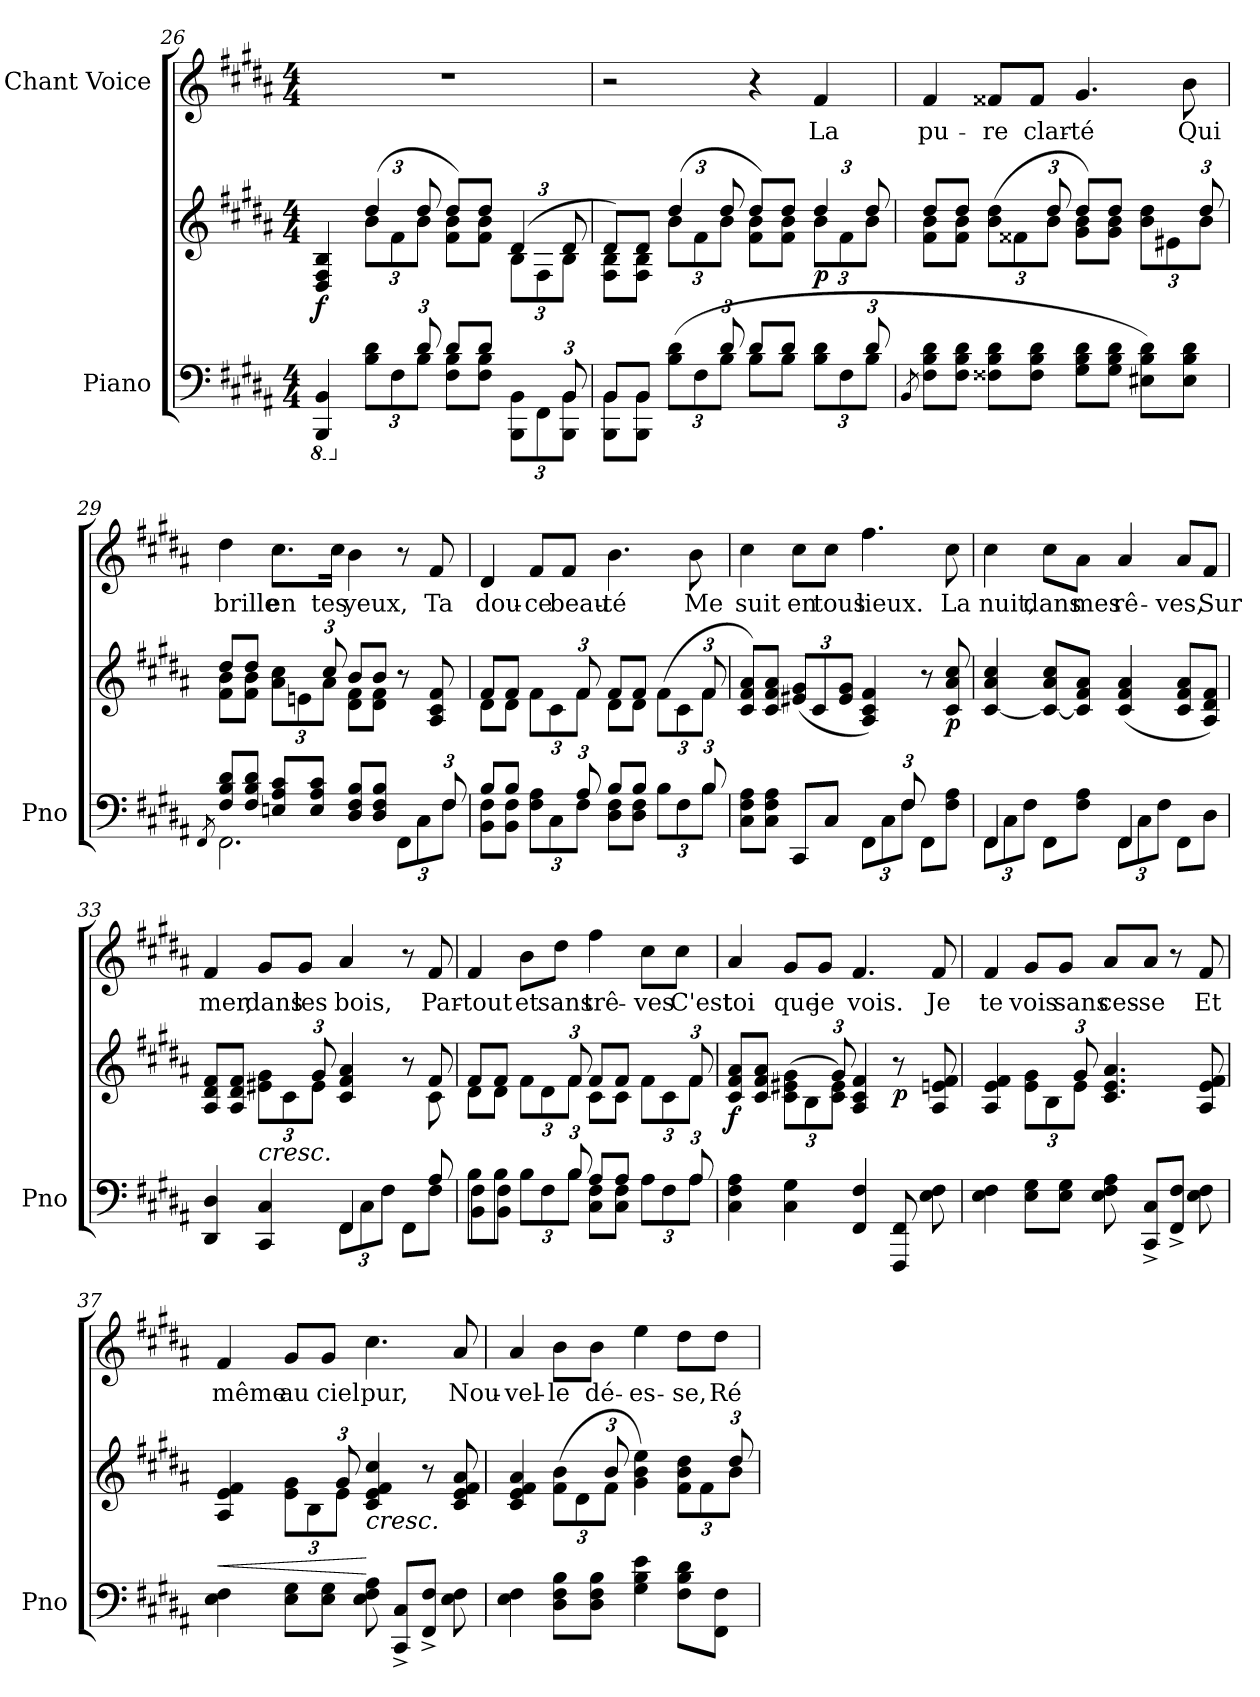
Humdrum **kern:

**kern	**kern	**dynam	**kern	**text
*part2	*part2	*part2	*part1	*part1
*staff3	*staff2	*staff2/3	*staff1	*staff1
*I"Piano	*	*	*I"Chant Voice	*
*I'Pno	*	*	*	*
!!LO:LB:g=z
*clefF4	*clefG2	*	*clefG2	*
*k[f#c#g#d#a#]	*k[f#c#g#d#a#]	*	*k[f#c#g#d#a#]	*
*M4/4	*M4/4	*	*M4/4	*
*8ba	*	*	*	*
=26	=26	=26	=26	=26
*^	*^	*	*	*
!	!	!	!	!LO:DY:b	!	!
4BBBB/ 4BBB/	4ryy	4D#/ 4F#/ 4B/	4ryy	f	1r	.
*X8ba	*	*	*	*	*	*
*Xbrackettup	*	*Xbrackettup	*	*	*	*
6ryy	12B\ 12d#\L	(6dd#/	12b\L	.	.	.
.	12F#\	.	12f#\	.	.	.
12d#/	12B\J	12dd#/	12b\J	.	.	.
8d#/L	8F#\ 8B\L	8dd#/L)	8f#\ 8b\L	.	.	.
8d#/J	8F#\ 8B\J	8dd#/J	8f#\ 8b\J	.	.	.
6ryy	12BBB\ 12BB\L	(6d#/	12B\L	.	.	.
.	12FF#\	.	12F#\	.	.	.
12BB/	12BBB\ 12BB\J	12d#/	12B\J	.	.	.
!!LO:LB:g=z
=27	=27	=27	=27	=27	=27	=27
8BB/L	8BBB\ 8BB\L	8d#/L)	8F#\ 8B\L	.	2r	.
8BB/J	8BBB\ 8BB\J	8d#/J	8F#\ 8B\J	.	.	.
6ryy	(>12B\ 12d#\L	(6dd#/	12b\L	.	.	.
.	12F#\	.	12f#\	.	.	.
12d#/	12B\J	12dd#/	12b\J	.	.	.
8d#/L	8B\L	8dd#/L)	8f#\ 8b\L	.	4r	.
8d#/J	8B\J	8dd#/J	8f#\ 8b\J	.	.	.
!	!	!	!	!LO:DY:b	!	!LO:LY:b
6ryy	12B\ 12d#\L	6dd#/	12b\L	p	4f#/	La
.	12F#\	.	12f#\	.	.	.
12d#/	12B\J	12dd#/	12b\J	.	.	.
*v	*v	*	*	*	*	*
=28	=28	=28	=28	=28	=28
8qBB/	.	.	.	.	.
!	!	!	!	!	!LO:LY:b
8F#\ 8B\ 8d#\L	8dd#/L	8f#\ 8b\L	.	4f#/	pu-
8F#\ 8B\ 8d#\J	8dd#/J	8f#\ 8b\J	.	.	.
!	!	!	!	!	!LO:LY:b
8F##X\ 8B\ 8d#\L	6ryy	(>12b\ 12dd#\L	.	8f##X/L	-re
.	.	12f##X\	.	.	.
!	!	!	!	!	!LO:LY:b
8F##\ 8B\ 8d#\J	.	.	.	8f##/J	clar-
.	12dd#/	12b\J	.	.	.
!	!	!	!	!	!LO:LY:b
8G#\ 8B\ 8d#\L	8dd#/L)	8g#\ 8b\L	.	4.g#/	-té
8G#\ 8B\ 8d#\J	8dd#/J	8g#\ 8b\J	.	.	.
8E#X\ 8B\ 8d#\L)	(>6ryy	12b\ 12dd#\L	.	.	.
.	.	12e#X\	.	.	.
!	!	!	!	!	!LO:LY:b
8E#\ 8B\ 8d#\J	.	.	.	8b\	Qui
.	12dd#/	12b\J	.	.	.
=29	=29	=29	=29	=29	=29
*^	*	*	*	*	*
.	8qFF#/	.	.	.	.	.
!	!	!	!	!	!	!LO:LY:b
8F#/ 8B/ 8d#/L	2.FF#\	8dd#/L)	8f#\ 8b\L	.	4dd#\	brille
8F#/ 8B/ 8d#/J	.	8dd#/J	8f#\ 8b\J	.	.	.
!	!	!	!	!	!	!LO:LY:b
8En/ 8A#/ 8c#/L	.	(>6ryy	12a#\ 12cc#\L	.	8.cc#\L	en
.	.	.	12en\	.	.	.
8E/ 8A#/ 8c#/J	.	.	.	.	.	.
.	.	12cc#/	12a#\J	.	.	.
!	!	!	!	!	!	!LO:LY:b
.	.	.	.	.	16cc#\Jk	tes
!	!	!	!	!	!	!LO:LY:b
8D#/ 8F#/ 8B/L	.	8b/L)	8d#\ 8f#\L	.	4b\	yeux,
8D#/ 8F#/ 8B/J	.	8b/J	8d#\ 8f#\J	.	.	.
12ryy	12FF#\L	8r	4ryy	.	8r	.
12ryy	12C#\	.	.	.	.	.
!	!	!	!	!	!	!LO:LY:b
.	.	8A#/ 8c#/ 8f#/	.	.	8f#/	Ta
12F#/	12F#\J	.	.	.	.	.
!!LO:LB:g=z
=30	=30	=30	=30	=30	=30	=30
!	!	!	!	!	!	!LO:LY:b
8B/L	8BB\ 8F#\L	8f#/L	8d#\L	.	4d#/	dou-
8B/J	8BB\ 8F#\J	8f#/J	8d#\J	.	.	.
!	!	!	!	!	!	!LO:LY:b
6ryy	12F#\ 12A#\L	(>6ryy	12f#\L	.	8f#/L	-ce
.	12C#\	.	12c#\	.	.	.
!	!	!	!	!	!	!LO:LY:b
.	.	.	.	.	8f#/J	beau-
12A#/	12F#\J	12f#/	12f#\J	.	.	.
!	!	!	!	!	!	!LO:LY:b
8B/L	8D#\ 8F#\L	8f#/L)	8d#\L	.	4.b\	-té
8B/J	8D#\ 8F#\J	8f#/J	8d#\J	.	.	.
6ryy	12B\L	6ryy	(>12f#\L	.	.	.
.	12F#\	.	12c#\	.	.	.
!	!	!	!	!	!	!LO:LY:b
.	.	.	.	.	8b\	Me
12B/	12B\J	12f#/	12f#\J	.	.	.
=31	=31	=31	=31	=31	=31	=31
!	!	!	!	!	!	!LO:LY:b
*	*	*v	*v	*	*	*
4ryy	8C#\ 8F#\ 8A#\L	8c#/ 8f#/ 8a#/L)	.	4cc#\	suit
.	8C#\ 8F#\ 8A#\J	8c#/ 8f#/ 8a#/J	.	.	.
!	!	!	!	!	!LO:LY:b
8CC#/L	4ryy	(>12e#X/ 12g#/L	.	8cc#\L	en
.	.	12c#/	.	.	.
!	!	!	!	!	!LO:LY:b
8C#/J	.	.	.	8cc#\J	tous
.	.	12e#/ 12g#/J	.	.	.
!	!	!	!	!	!LO:LY:b
6ryy	12FF#\L	4A#/ 4c#/ 4f#/)	.	4.ff#\	lieux.
.	12C#\	.	.	.	.
12F#/	12F#\J	.	.	.	.
4ryy	8FF#\L	8r	.	.	.
!	!	!	!LO:DY:b	!	!LO:LY:b
.	8F#\ 8A#\J	8c#/ 8a#/ 8cc#/	p	8cc#\	La
=32	=32	=32	=32	=32	=32
*	*brackettup	*	*	*	*
!	!	!	!	!	!LO:LY:b
4FF#/	12FF#\L	[4c#/ 4a#/ 4cc#/	.	4cc#\	nuit,
.	12C#\	.	.	.	.
.	12F#\J	.	.	.	.
!	!	!	!	!	!LO:LY:b
4ryy	8FF#\L	8c#/_ 8a#/ 8cc#/L	.	8cc#\L	dans
!	!	!	!	!	!LO:LY:b
.	8F#\ 8A#\J	8c#/] 8f#/ 8a#/J	.	8a#\J	mes
!	!	!	!	!	!LO:LY:b
4FF#/	12FF#\L	(4c#/ 4f#/ 4a#/	.	4a#/	rê-
.	12C#\	.	.	.	.
.	12F#\J	.	.	.	.
!	!	!	!	!	!LO:LY:b
4ryy	8FF#\L	8c#/ 8f#/ 8a#/L	.	8a#/L	-ves,
!	!	!	!	!	!LO:LY:b
.	8D#\J	8A#/ 8d#/ 8f#/J)	.	8f#/J	Sur
!!LO:PB:g=z
=33	=33	=33	=33	=33	=33
*	*	*^	*	*	*
!	!	!	!	!	!	!LO:LY:b
4DD#/ 4D#/	2ryy	4ryy	8A#/ 8d#/ 8f#/L	.	4f#/	mer,
.	.	.	8A#/ 8d#/ 8f#/J	.	.	.
!	!	!LO:TX:b:i:t=cresc.	!	!	!	!
!	!	!	!	!	!	!LO:LY:b
4CC#/ 4C#/	.	6ryy	12e#X\ 12g#\L	.	8g#/L	dans
.	.	.	12c#\	.	.	.
!	!	!	!	!	!	!LO:LY:b
.	.	.	.	.	8g#/J	les
.	.	12g#/	12e#\J	.	.	.
!	!	!	!	!	!	!LO:LY:b
4FF#/	12FF#\L	4ryy	4c#/ 4f#/ 4a#/	.	4a#/	bois,
.	12C#\	.	.	.	.	.
.	12F#\J	.	.	.	.	.
8ryy	8FF#\L	8r	8ryy	.	8r	.
!	!	!	!	!	!	!LO:LY:b
8A#/	8F#\J	8f#/	8c#\	.	8f#/	Par-
=34	=34	=34	=34	=34	=34	=34
!	!	!	!	!	!	!LO:LY:b
8B\L	8BB\ 8F#\L	8f#/L	8d#\L	.	4f#/	-tout
8B\J	8BB\ 8F#\J	8f#/J	8d#\J	.	.	.
*Xbrackettup	*	*	*	*	*	*
!	!	!	!	!	!	!LO:LY:b
6ryy	12B\L	(>6ryy	12f#\L	.	8b\L	et
.	12F#\	.	12d#\	.	.	.
!	!	!	!	!	!	!LO:LY:b
.	.	.	.	.	8dd#\J	sans
12B/	12B\J	12f#/	12f#\J	.	.	.
!	!	!	!	!	!	!LO:LY:b
8A#/L	8C#\ 8F#\L	8f#/L)	8c#\L	.	4ff#\	trê-
8A#/J	8C#\ 8F#\J	8f#/J	8c#\J	.	.	.
!	!	!	!	!	!	!LO:LY:b
6ryy	12A#\L	(>6ryy	12f#\L	.	8cc#\L	-ves
.	12F#\	.	12c#\	.	.	.
!	!	!	!	!	!	!LO:LY:b
.	.	.	.	.	8cc#\J	C'est
12A#/	12A#\J	12f#/	12f#\J	.	.	.
=35	=35	=35	=35	=35	=35	=35
!	!	!	!	!LO:DY:b	!	!LO:LY:b
*v	*v	*	*	*	*	*
4C#\ 4F#\ 4A#\	8c#/ 8f#/ 8a#/L)	4ryy	f	4a#/	toi
.	8c#/ 8f#/ 8a#/J	.	.	.	.
!	!	!	!	!	!LO:LY:b
4C#\ 4G#\	6ryy	(>12c#\ 12e#X\ 12g#\L	.	8g#/L	que
.	.	12B\	.	.	.
!	!	!	!	!	!LO:LY:b
.	.	.	.	8g#/J	je
.	12g#/	12c#\ 12e#\J)	.	.	.
!	!	!	!	!	!LO:LY:b
4FF#/ 4F#/	4A#/ 4c#/ 4f#/	2ryy	.	4.f#/	vois.
!	!	!	!LO:DY:b	!	!
8FFF#/ 8FF#/	8r	.	p	.	.
!	!	!	!	!	!LO:LY:b
8E\ 8F#\	8A#/ 8en/ 8f#/	.	.	8f#/	Je
!!LO:PB:g=z
=36	=36	=36	=36	=36	=36
!	!	!	!	!	!LO:LY:b
4E\ 4F#\	4A#/ 4e/ 4f#/	4ryy	.	4f#/	te
!	!	!	!	!	!LO:LY:b
8E\ 8G#\L	6ryy	12e\ 12g#\L	.	8g#/L	vois
.	.	12B\	.	.	.
!	!	!	!	!	!LO:LY:b
8E\ 8G#\J	.	.	.	8g#/J	sans
.	12g#/	12e\J	.	.	.
!	!	!	!	!	!LO:LY:b
8E\ 8F#\ 8A#\	4.c#/ 4.e/ 4.a#/	4ryy	.	8a#/L	ces-
!	!	!	!	!	!LO:LY:b
8CC#/^ 8C#/^L	.	.	.	8a#/J	-se
8FF#/^ 8F#/^J	.	4ryy	.	8r	.
!	!	!	!	!	!LO:LY:b
8E\ 8F#\	8A#/ 8e/ 8f#/	.	.	8f#/	Et
=37	=37	=37	=37	=37	=37
!	!	!	!LO:HP:b	!	!LO:LY:b
4E\ 4F#\	4A#/ 4e/ 4f#/	4ryy	<	4f#/	même
!	!	!	!	!	!LO:LY:b
8E\ 8G#\L	6ryy	12e\ 12g#\L	.	8g#/L	au
.	.	12B\	.	.	.
!	!	!	!	!	!LO:LY:b
8E\ 8G#\J	.	.	.	8g#/J	ciel
.	12g#/	12e\J	.	.	.
!	!LO:TX:b:i:t=cresc.	!	!	!	!
!	!	!	!	!	!LO:LY:b
8E\ 8F#\ 8A#\	4c#/ 4e/ 4f#/ 4cc#/	4ryy	[	4.cc#\	pur,
8CC#/^ 8C#/^L	.	.	.	.	.
8FF#/^ 8F#/^J	8r	4ryy	.	.	.
!	!	!	!	!	!LO:LY:b
8E\ 8F#\	8c#/ 8e/ 8f#/ 8a#/	.	.	8a#/	Nou-
=38	=38	=38	=38	=38	=38
!	!	!	!	!	!LO:LY:b
4E\ 4F#\	4c#/ 4e/ 4f#/ 4a#/	4ryy	.	4a#/	-vel-
!	!	!	!	!	!LO:LY:b
8D#\ 8F#\ 8B\L	6ryy	(>12f#\ 12b\L	.	8b\L	-le
.	.	12d#\	.	.	.
!	!	!	!	!	!LO:LY:b
8D#\ 8F#\ 8B\J	.	.	.	8b\J	dé-
.	12b/	12f#\J	.	.	.
!	!	!	!	!	!LO:LY:b
4G#\ 4B\ 4e\	4ryy	4g#\ 4b\ 4ee\)	.	4ee\	-es-
!	!	!	!	!	!LO:LY:b
8F#\ 8B\ 8d#\L	6ryy	12f#\ 12b\ 12dd#\L	.	8dd#\L	-se,
.	.	12f#\	.	.	.
!	!	!	!	!	!LO:LY:b
8FF#\ 8F#\J	.	.	.	8dd#\J	Ré-
.	12dd#/	12b\J	.	.	.
*	*v	*v	*	*	*
=	=	=	=	=
*-	*-	*-	*-	*-
